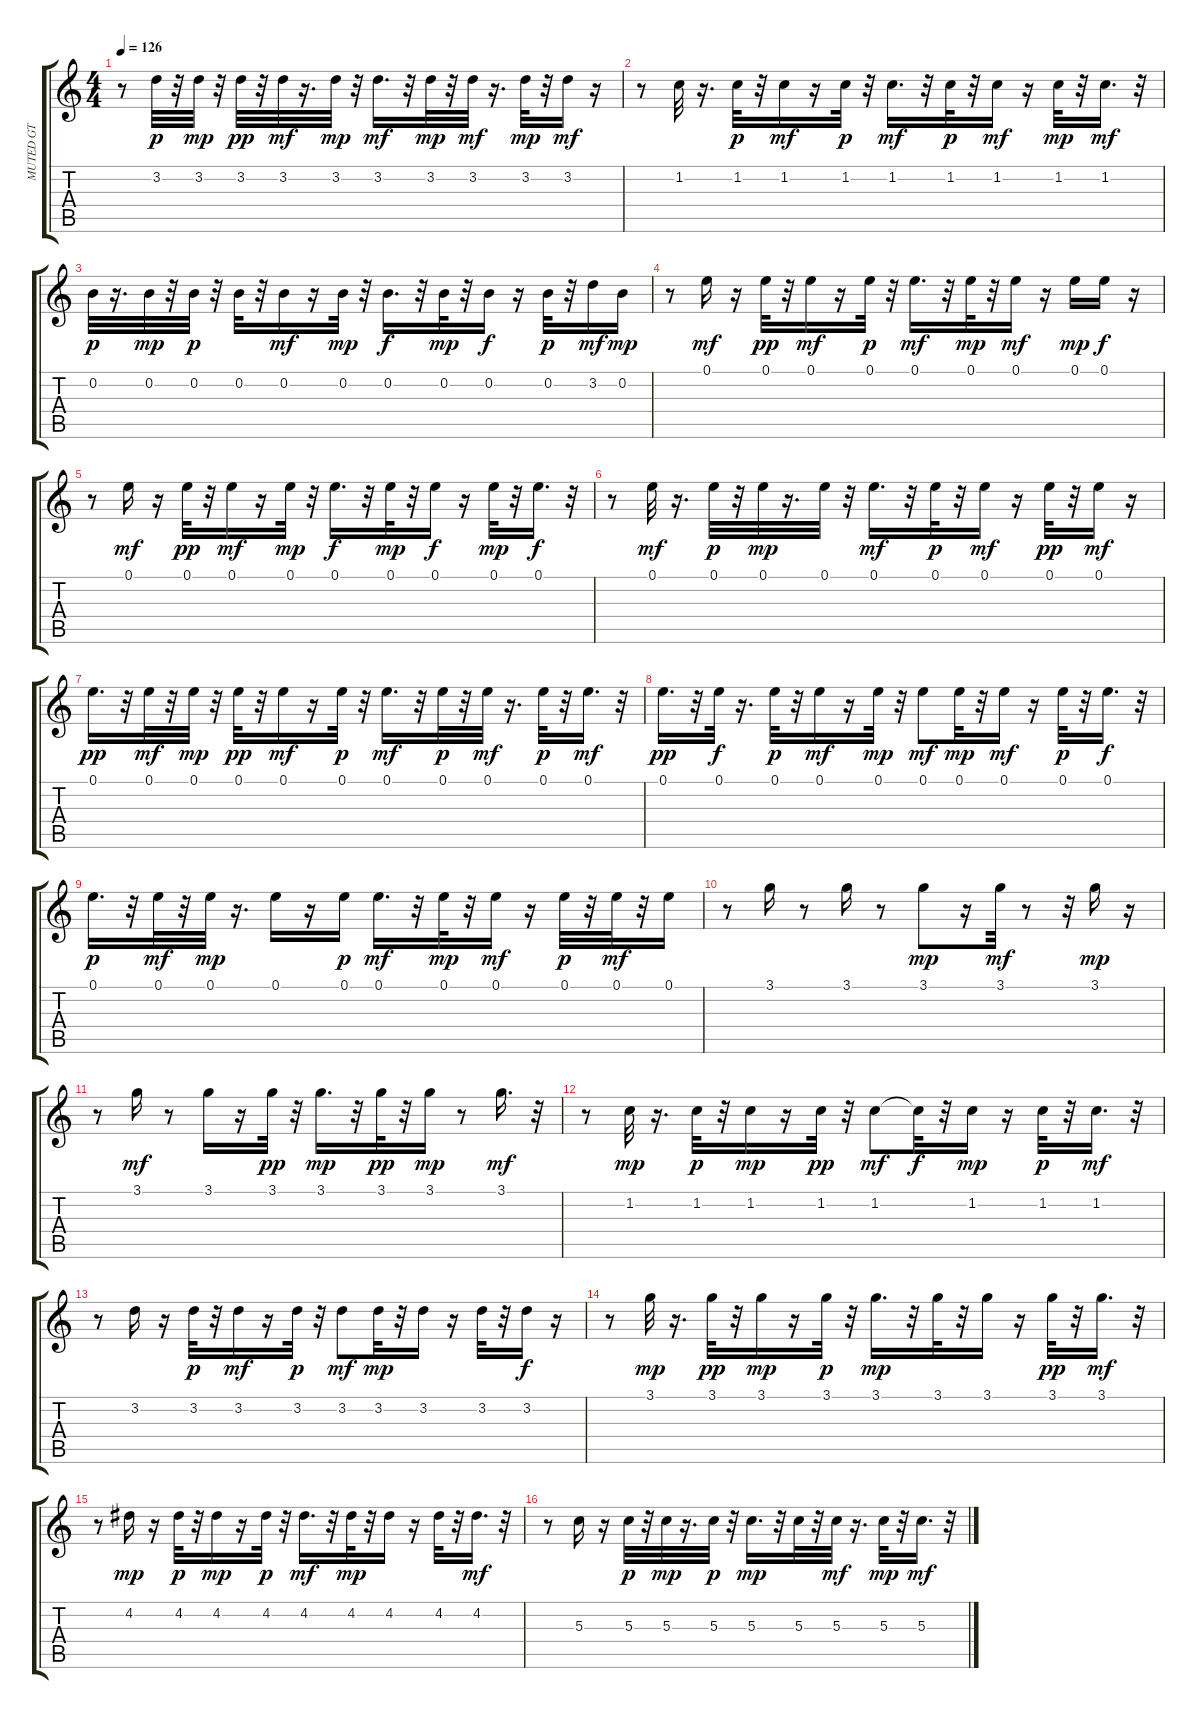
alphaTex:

\track ("MUTED GT" "MUTED GT") {instrument electricguitarmuted}
\staff {score tabs}
\tuning (E4 B3 G3 D3 A2 E2) {hide}
\ts (4 4)
\tempo 126
\clef g2
\ks c
r.8{dy mf} 3.2.32{dy p} r.32 3.2.32{dy mp} r.32 3.2.32{dy pp} r.32 3.2.32{dy mf} r.16{d} 3.2.32{dy mp} r.32 3.2.16{d dy mf} r.32 3.2.32{dy mp} r.32 3.2.32{dy mf} r.16{d} 3.2.32{dy mp} r.32 3.2.16{dy mf} r.16 |
r.8 1.2.32 r.16{d} 1.2.32{dy p} r.32 1.2.16{dy mf} r.16 1.2.32{dy p} r.32 1.2.16{d dy mf} r.32 1.2.32{dy p} r.32 1.2.16{dy mf} r.16 1.2.32{dy mp} r.32 1.2.16{d dy mf} r.32 |
0.2.32{dy p} r.16{d} 0.2.32{dy mp} r.32 0.2.32{dy p} r.32 0.2.32 r.32 0.2.16{dy mf} r.16 0.2.32{dy mp} r.32 0.2.16{d dy f} r.32 0.2.32{dy mp} r.32 0.2.16{dy f} r.16 0.2.32{dy p} r.32 3.2.16{dy mf} 0.2.16{dy mp} |
r.8 0.1.16{dy mf} r.16 0.1.32{dy pp} r.32 0.1.16{dy mf} r.16 0.1.32{dy p} r.32 0.1.16{d dy mf} r.32 0.1.32{dy mp} r.32 0.1.16{dy mf} r.16 0.1.16{dy mp} 0.1.16{dy f} r.16 |
r.8 0.1.16{dy mf} r.16 0.1.32{dy pp} r.32 0.1.16{dy mf} r.16 0.1.32{dy mp} r.32 0.1.16{d dy f} r.32 0.1.32{dy mp} r.32 0.1.16{dy f} r.16 0.1.32{dy mp} r.32 0.1.16{d dy f} r.32 |
r.8 0.1.32{dy mf} r.16{d} 0.1.32{dy p} r.32 0.1.32{dy mp} r.16{d} 0.1.32 r.32 0.1.16{d dy mf} r.32 0.1.32{dy p} r.32 0.1.16{dy mf} r.16 0.1.32{dy pp} r.32 0.1.16{dy mf} r.16 |
0.1.16{d dy pp} r.32 0.1.32{dy mf} r.32 0.1.32{dy mp} r.32 0.1.32{dy pp} r.32 0.1.16{dy mf} r.16 0.1.32{dy p} r.32 0.1.16{d dy mf} r.32 0.1.32{dy p} r.32 0.1.32{dy mf} r.16{d} 0.1.32{dy p} r.32 0.1.16{d dy mf} r.32 |
0.1.16{d dy pp} r.32 0.1.32{dy f} r.16{d} 0.1.32{dy p} r.32 0.1.16{dy mf} r.16 0.1.32{dy mp} r.32 0.1.8{dy mf} 0.1.32{dy mp} r.32 0.1.16{dy mf} r.16 0.1.32{dy p} r.32 0.1.16{d dy f} r.32 |
0.1.16{d dy p} r.32 0.1.32{dy mf} r.32 0.1.32{dy mp} r.16{d} 0.1.16 r.16 0.1.16{dy p} 0.1.16{d dy mf} r.32 0.1.32{dy mp} r.32 0.1.16{dy mf} r.16 0.1.32{dy p} r.32 0.1.32{dy mf} r.32 0.1.16 |
r.8 3.1.16 r.8 3.1.16 r.8 3.1.8{dy mp} r.16 3.1.32{dy mf} r.8 r.32 3.1.16{dy mp} r.16 |
r.8 3.1.16{dy mf} r.8 3.1.16 r.16 3.1.32{dy pp} r.32 3.1.16{d dy mp} r.32 3.1.32{dy pp} r.32 3.1.16{dy mp} r.8 3.1.16{d dy mf} r.32 |
r.8 1.2.32{dy mp} r.16{d} 1.2.32{dy p} r.32 1.2.16{dy mp} r.16 1.2.32{dy pp} r.32 1.2.8{dy mf} 1.2{t}.32{dy f} r.32 1.2.16{dy mp} r.16 1.2.32{dy p} r.32 1.2.16{d dy mf} r.32 |
r.8 3.2.16 r.16 3.2.32{dy p} r.32 3.2.16{dy mf} r.16 3.2.32{dy p} r.32 3.2.8{dy mf} 3.2.32{dy mp} r.32 3.2.16 r.16 3.2.32 r.32 3.2.16{dy f} r.16 |
r.8 3.1.32{dy mp} r.16{d} 3.1.32{dy pp} r.32 3.1.16{dy mp} r.16 3.1.32{dy p} r.32 3.1.16{d dy mp} r.32 3.1.32 r.32 3.1.16 r.16 3.1.32{dy pp} r.32 3.1.16{d dy mf} r.32 |
r.8 4.2.16{dy mp} r.16 4.2.32{dy p} r.32 4.2.16{dy mp} r.16 4.2.32{dy p} r.32 4.2.16{d dy mf} r.32 4.2.32{dy mp} r.32 4.2.16 r.16 4.2.32 r.32 4.2.16{d dy mf} r.32 |
r.8 5.3.16 r.16 5.3.32{dy p} r.32 5.3.32{dy mp} r.16{d} 5.3.32{dy p} r.32 5.3.16{d dy mp} r.32 5.3.32 r.32 5.3.32{dy mf} r.16{d} 5.3.32{dy mp} r.32 5.3.16{d dy mf} r.32
